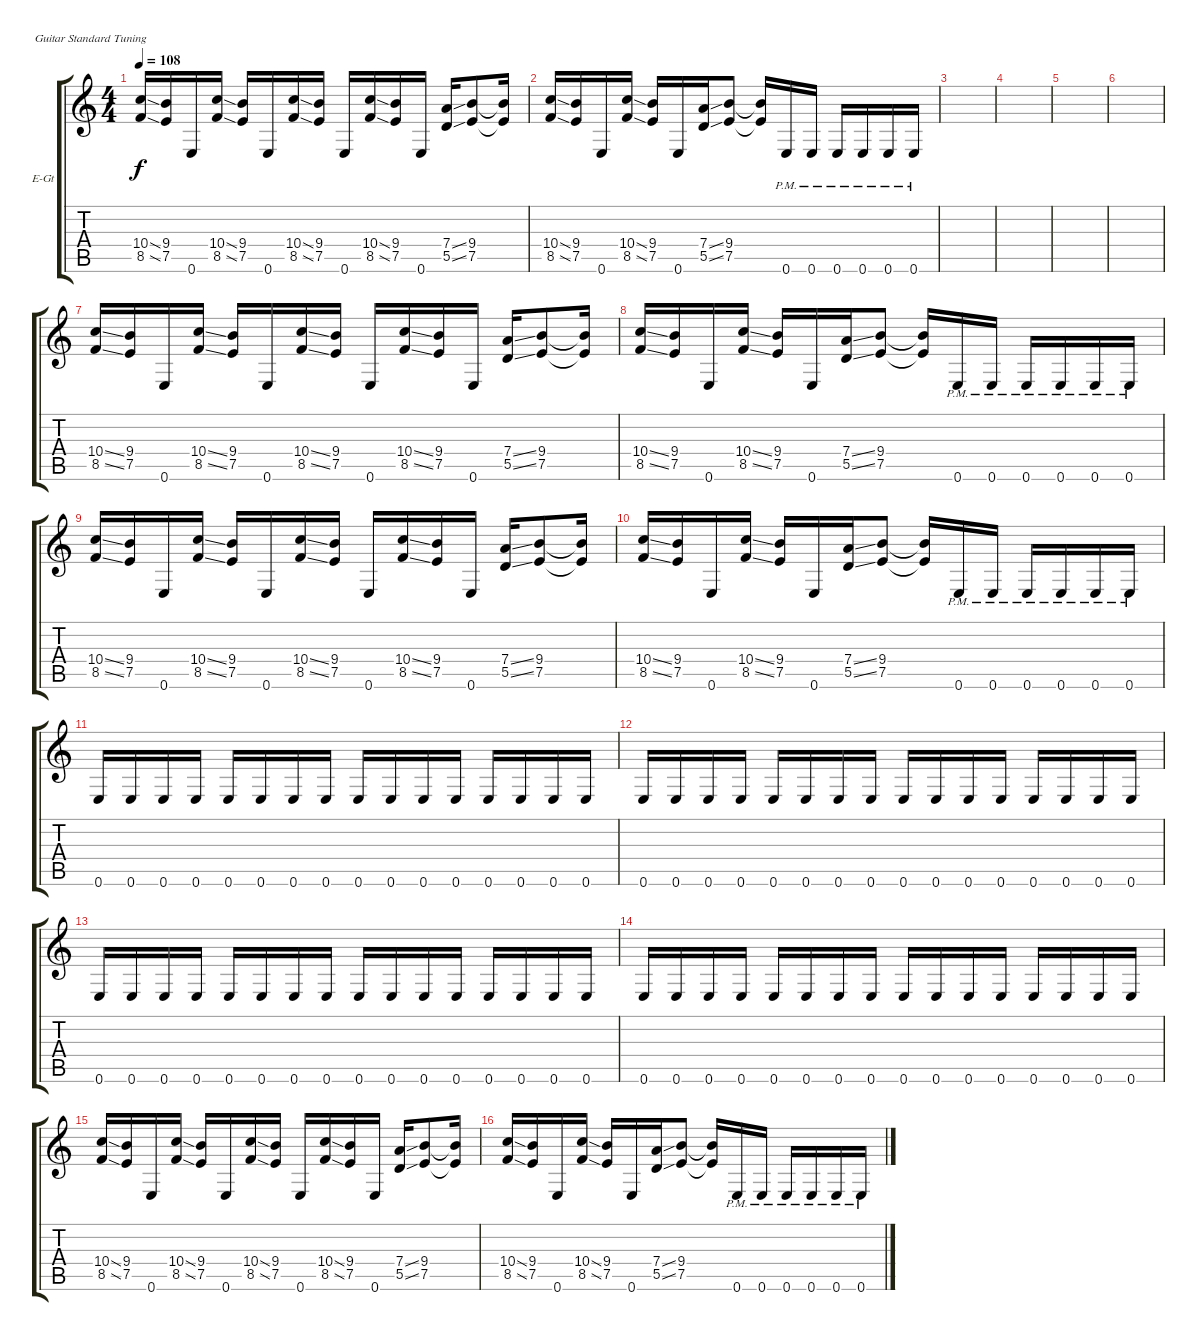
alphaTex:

\bracketExtendMode groupsimilarinstruments
\firstSystemTrackNameOrientation horizontal
\otherSystemsTrackNameOrientation horizontal
\track ("J5 Rhythm" "E-Gt") {instrument overdrivenguitar}
\staff {score tabs}
\tuning (E4 B3 G3 D3 A2 E2)
\ts (4 4)
\tempo 108
\clef g2
\ks c
(8.5{ss} 10.4{ss}).16{dy f} (9.4 7.5).16 0.6.16 (8.5{ss} 10.4{ss}).16 (9.4 7.5).16 0.6.16 (8.5{ss} 10.4{ss}).16 (9.4 7.5).16 0.6.16 (8.5{ss} 10.4{ss}).16 (9.4 7.5).16 0.6.16 (7.4{ss} 5.5{ss}).16 (9.4 7.5).8 (7.5{t} 9.4{t}).16 |
(8.5{ss} 10.4{ss}).16 (9.4 7.5).16 0.6.16 (8.5{ss} 10.4{ss}).16 (9.4 7.5).16 0.6.16 (7.4{ss} 5.5{ss}).16 (9.4 7.5).8 (7.5{t} 9.4{t}).16 0.6{pm}.16 0.6{pm}.16 0.6{pm}.16 0.6{pm}.16 0.6{pm}.16 0.6{pm}.16 |
|
|
|
|
(8.5{ss} 10.4{ss}).16 (9.4 7.5).16 0.6.16 (8.5{ss} 10.4{ss}).16 (9.4 7.5).16 0.6.16 (8.5{ss} 10.4{ss}).16 (9.4 7.5).16 0.6.16 (8.5{ss} 10.4{ss}).16 (9.4 7.5).16 0.6.16 (7.4{ss} 5.5{ss}).16 (9.4 7.5).8 (7.5{t} 9.4{t}).16 |
(8.5{ss} 10.4{ss}).16 (9.4 7.5).16 0.6.16 (8.5{ss} 10.4{ss}).16 (9.4 7.5).16 0.6.16 (7.4{ss} 5.5{ss}).16 (9.4 7.5).8 (7.5{t} 9.4{t}).16 0.6{pm}.16 0.6{pm}.16 0.6{pm}.16 0.6{pm}.16 0.6{pm}.16 0.6{pm}.16 |
(8.5{ss} 10.4{ss}).16 (9.4 7.5).16 0.6.16 (8.5{ss} 10.4{ss}).16 (9.4 7.5).16 0.6.16 (8.5{ss} 10.4{ss}).16 (9.4 7.5).16 0.6.16 (8.5{ss} 10.4{ss}).16 (9.4 7.5).16 0.6.16 (7.4{ss} 5.5{ss}).16 (9.4 7.5).8 (7.5{t} 9.4{t}).16 |
(8.5{ss} 10.4{ss}).16 (9.4 7.5).16 0.6.16 (8.5{ss} 10.4{ss}).16 (9.4 7.5).16 0.6.16 (7.4{ss} 5.5{ss}).16 (9.4 7.5).8 (7.5{t} 9.4{t}).16 0.6{pm}.16 0.6{pm}.16 0.6{pm}.16 0.6{pm}.16 0.6{pm}.16 0.6{pm}.16 |
0.6.16 0.6.16 0.6.16 0.6.16 0.6.16 0.6.16 0.6.16 0.6.16 0.6.16 0.6.16 0.6.16 0.6.16 0.6.16 0.6.16 0.6.16 0.6.16 |
0.6.16 0.6.16 0.6.16 0.6.16 0.6.16 0.6.16 0.6.16 0.6.16 0.6.16 0.6.16 0.6.16 0.6.16 0.6.16 0.6.16 0.6.16 0.6.16 |
0.6.16 0.6.16 0.6.16 0.6.16 0.6.16 0.6.16 0.6.16 0.6.16 0.6.16 0.6.16 0.6.16 0.6.16 0.6.16 0.6.16 0.6.16 0.6.16 |
0.6.16 0.6.16 0.6.16 0.6.16 0.6.16 0.6.16 0.6.16 0.6.16 0.6.16 0.6.16 0.6.16 0.6.16 0.6.16 0.6.16 0.6.16 0.6.16 |
(8.5{ss} 10.4{ss}).16 (9.4 7.5).16 0.6.16 (8.5{ss} 10.4{ss}).16 (9.4 7.5).16 0.6.16 (8.5{ss} 10.4{ss}).16 (9.4 7.5).16 0.6.16 (8.5{ss} 10.4{ss}).16 (9.4 7.5).16 0.6.16 (7.4{ss} 5.5{ss}).16 (9.4 7.5).8 (7.5{t} 9.4{t}).16 |
(8.5{ss} 10.4{ss}).16 (9.4 7.5).16 0.6.16 (8.5{ss} 10.4{ss}).16 (9.4 7.5).16 0.6.16 (7.4{ss} 5.5{ss}).16 (9.4 7.5).8 (7.5{t} 9.4{t}).16 0.6{pm}.16 0.6{pm}.16 0.6{pm}.16 0.6{pm}.16 0.6{pm}.16 0.6{pm}.16
